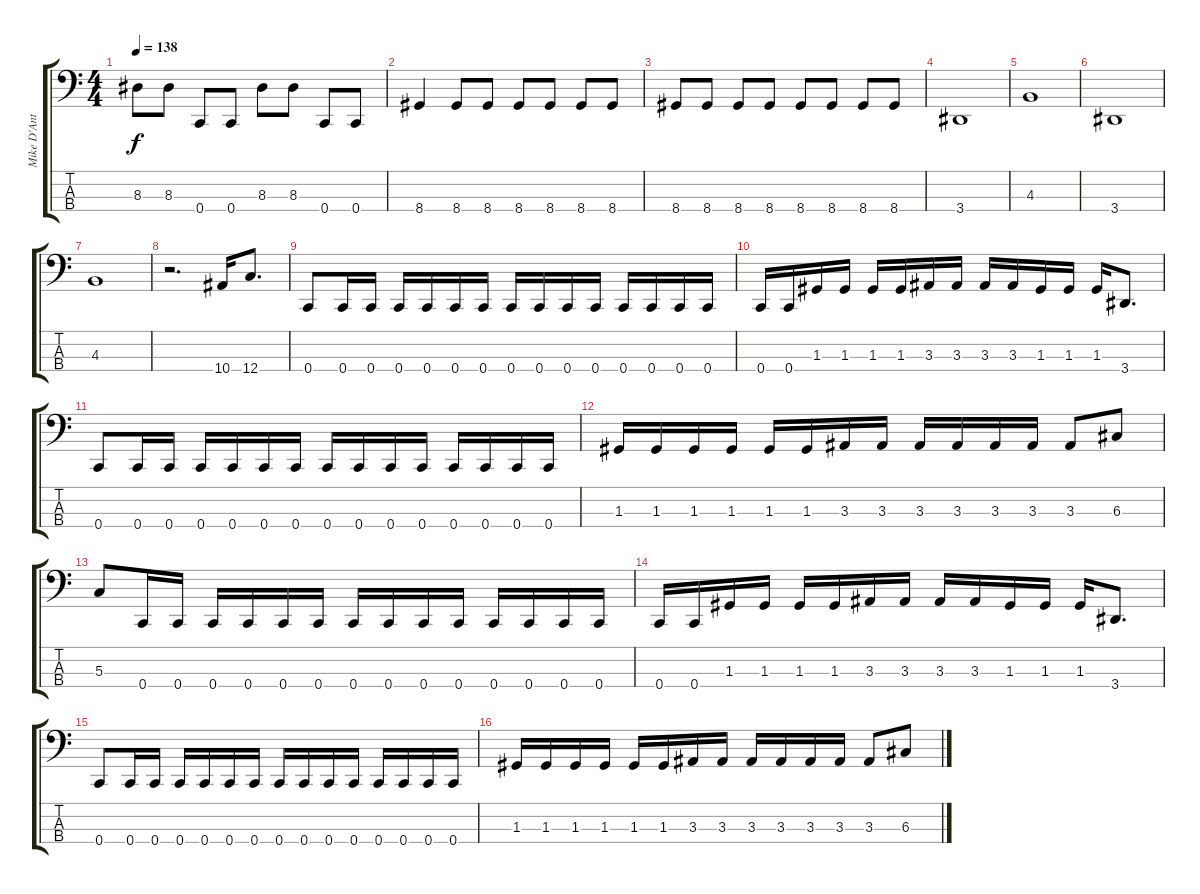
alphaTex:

\track ("Mike D'Antonio" "Mike D'Ant") {instrument electricbasspick}
\staff {score tabs}
\tuning (F2 C2 G1 C1) {hide}
\ts (4 4)
\tempo 138
\clef f4
\ks c
8.3.8{dy f} 8.3.8 0.4.8 0.4.8 8.3.8 8.3.8 0.4.8 0.4.8 |
8.4.4 8.4.8 8.4.8 8.4.8 8.4.8 8.4.8 8.4.8 |
8.4.8 8.4.8 8.4.8 8.4.8 8.4.8 8.4.8 8.4.8 8.4.8 |
3.4.1 |
4.3.1 |
3.4.1 |
4.3.1 |
r.2{d} 10.4.16 12.4.8{d} |
0.4.8 0.4.16 0.4.16 0.4.16 0.4.16 0.4.16 0.4.16 0.4.16 0.4.16 0.4.16 0.4.16 0.4.16 0.4.16 0.4.16 0.4.16 |
0.4.16 0.4.16 1.3.16 1.3.16 1.3.16 1.3.16 3.3.16 3.3.16 3.3.16 3.3.16 1.3.16 1.3.16 1.3.16 3.4.8{d} |
0.4.8 0.4.16 0.4.16 0.4.16 0.4.16 0.4.16 0.4.16 0.4.16 0.4.16 0.4.16 0.4.16 0.4.16 0.4.16 0.4.16 0.4.16 |
1.3.16 1.3.16 1.3.16 1.3.16 1.3.16 1.3.16 3.3.16 3.3.16 3.3.16 3.3.16 3.3.16 3.3.16 3.3.8 6.3.8 |
5.3.8 0.4.16 0.4.16 0.4.16 0.4.16 0.4.16 0.4.16 0.4.16 0.4.16 0.4.16 0.4.16 0.4.16 0.4.16 0.4.16 0.4.16 |
0.4.16 0.4.16 1.3.16 1.3.16 1.3.16 1.3.16 3.3.16 3.3.16 3.3.16 3.3.16 1.3.16 1.3.16 1.3.16 3.4.8{d} |
0.4.8 0.4.16 0.4.16 0.4.16 0.4.16 0.4.16 0.4.16 0.4.16 0.4.16 0.4.16 0.4.16 0.4.16 0.4.16 0.4.16 0.4.16 |
1.3.16 1.3.16 1.3.16 1.3.16 1.3.16 1.3.16 3.3.16 3.3.16 3.3.16 3.3.16 3.3.16 3.3.16 3.3.8 6.3.8
